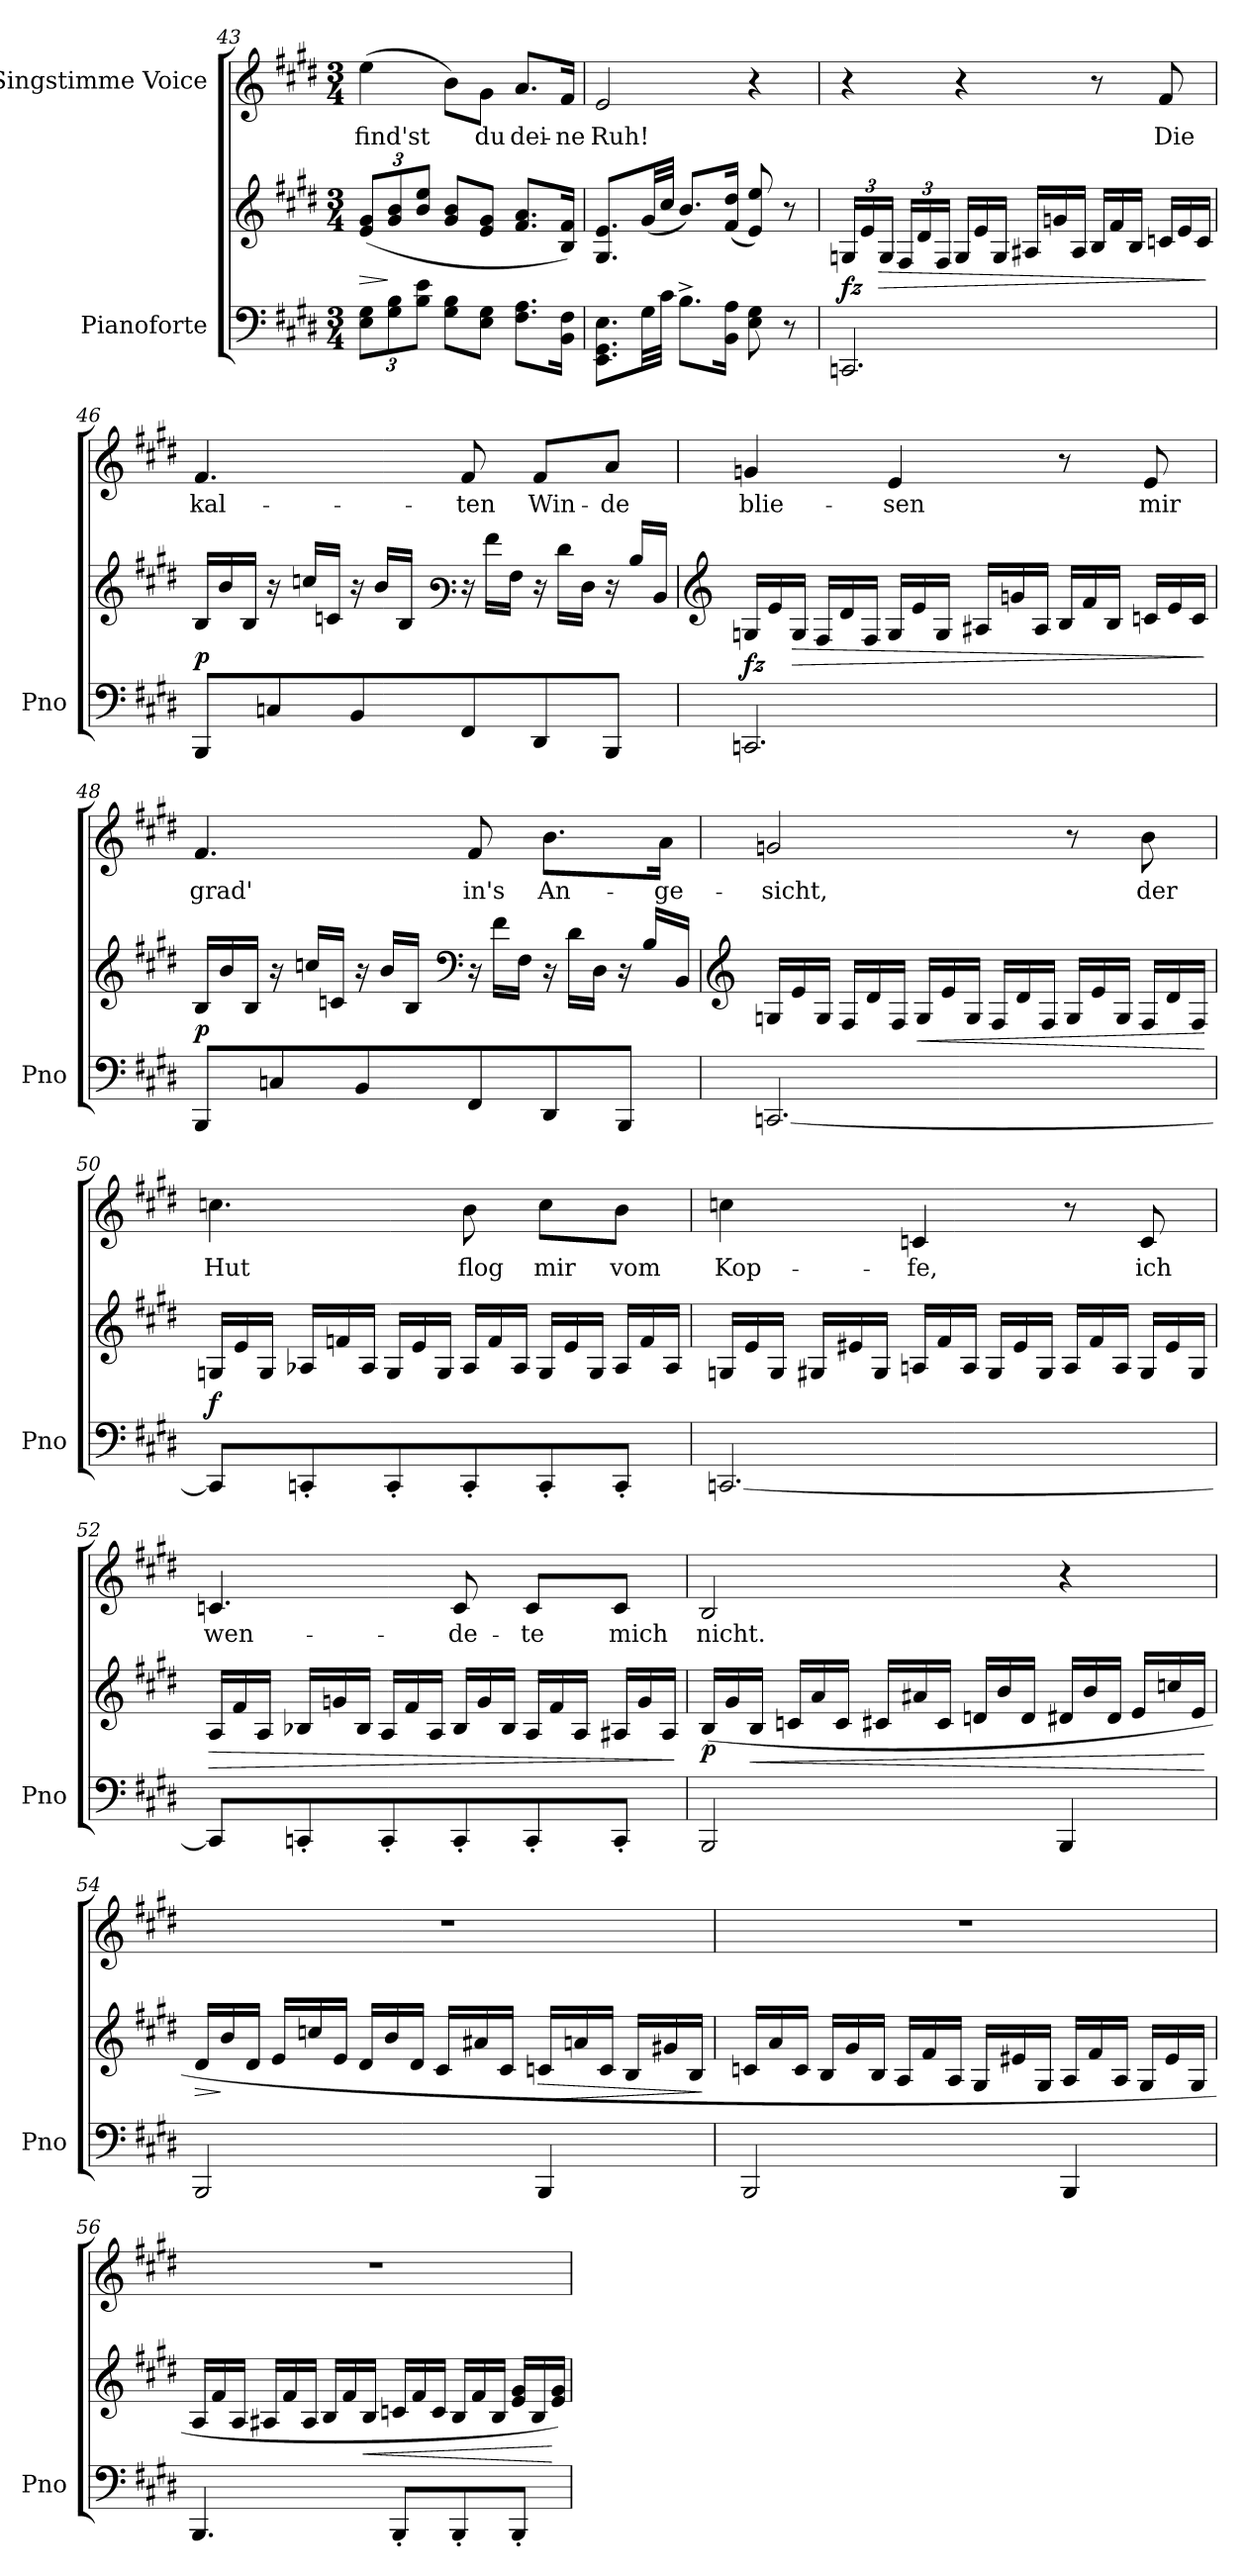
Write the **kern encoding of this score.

**kern	**kern	**dynam	**kern	**text
*part2	*part2	*part2	*part1	*part1
*staff3	*staff2	*staff2/3	*staff1	*staff1
*I"Pianoforte	*	*	*I"Singstimme Voice	*
*I'Pno	*	*	*	*
!!LO:LB:g=z
*clefF4	*clefG2	*	*clefG2	*
*k[f#c#g#d#]	*k[f#c#g#d#]	*	*k[f#c#g#d#]	*
*M3/4	*M3/4	*	*M3/4	*
*Xbrackettup	*Xbrackettup	*	*	*
=43	=43	=43	=43	=43
!	!	!LO:HP:b	!	!LO:LY:b
12E\ 12G#\L	(<12e/ 12g#/L	>	(>4ee\	-find'st
12G#\ 12B\	12g#/ 12b/	]	.	.
12B\ 12e\J	12b/ 12ee/J	.	.	.
8G#\ 8B\L	8g#/ 8b/L	.	8b\L)	.
!	!	!	!	!LO:LY:b
8E\ 8G#\J	8e/ 8g#/J	.	8g#\J	du
!	!	!	!	!LO:LY:b
8.F#\ 8.A\L	8.f#/ 8.a/L	.	8.a/L	dei-
!	!	!	!	!LO:LY:b
16BB\ 16F#\Jk	16B/ 16f#/Jk)	.	16f#/Jk	-ne
=44	=44	=44	=44	=44
!	!	!	!	!LO:LY:b
8.EE\ 8.GG#\ 8.E\L	8.G#/ 8.e/L	.	2e/	Ruh!
32G#\LL	(<32g#/LL	.	.	.
32c#\JJJ	32cc#/JJJ	.	.	.
8.B^\L	8.b/L)	.	.	.
16BB\ 16A\Jk	(<16f#/ 16dd#/Jk	.	.	.
8E\ 8G#\	8e/ 8ee/)	.	4r	.
8r	8r	.	.	.
=45	=45	=45	=45	=45
!	!	!LO:DY:a=2	!	!
2.CCn/	24Gn/LL	fz	4r	.
.	24e/	.	.	.
!	!	!LO:HP:b	!	!
.	24G/JJ	>	.	.
.	24F#/LL	.	.	.
.	24d#/	.	.	.
.	24F#/JJ	.	.	.
*	*Xtuplet	*	*	*
.	24G/LL	.	4r	.
.	24e/	.	.	.
.	24G/JJ	.	.	.
.	24A#X/LL	.	.	.
.	24gn/	.	.	.
.	24A#/JJ	.	.	.
.	24B/LL	.	8r	.
.	24f#/	.	.	.
.	24B/JJ	.	.	.
!	!	!	!	!LO:LY:b
.	24cn/LL	.	8f#/	Die
.	24e/	.	.	.
.	24c/JJ	.	.	.
.	.	]	.	.
!!LO:LB:g=z
=46	=46	=46	=46	=46
!	!	!LO:DY:a=2	!	!LO:LY:b
8BBB/L	24B/LL	p	4.f#/	kal-
.	24b/	.	.	.
.	24B/JJ	.	.	.
8Cn/	24r	.	.	.
.	24ccn/LL	.	.	.
.	24cn/JJ	.	.	.
8BB/	24r	.	.	.
.	24b/LL	.	.	.
.	24B/JJ	.	.	.
*	*clefF3	*	*	*
!	!	!	!	!LO:LY:b
8FF#/	24r	.	8f#/	-ten
.	24a\LL	.	.	.
.	24A\JJ	.	.	.
!	!	!	!	!LO:LY:b
8DD#/	24r	.	8f#/L	Win-
.	24f#\LL	.	.	.
.	24F#\JJ	.	.	.
!	!	!	!	!LO:LY:b
8BBB/J	24r	.	8a/J	-de
.	24d#/LL	.	.	.
.	24D#/JJ	.	.	.
=47	=47	=47	=47	=47
*	*clefG2	*	*	*
!	!	!LO:DY:a=2	!	!LO:LY:b
2.CCn/	24Gn/LL	fz	4gn/	blie-
.	24e/	.	.	.
!	!	!LO:HP:b	!	!
.	24G/JJ	>	.	.
.	24F#/LL	.	.	.
.	24d#/	.	.	.
.	24F#/JJ	.	.	.
!	!	!	!	!LO:LY:b
.	24G/LL	.	4e/	-sen
.	24e/	.	.	.
.	24G/JJ	.	.	.
.	24A#X/LL	.	.	.
.	24gn/	.	.	.
.	24A#/JJ	.	.	.
.	24B/LL	.	8r	.
.	24f#/	.	.	.
.	24B/JJ	.	.	.
!	!	!	!	!LO:LY:b
.	24cn/LL	.	8e/	mir
.	24e/	.	.	.
.	24c/JJ	.	.	.
.	.	]	.	.
!!LO:LB:g=z
=48	=48	=48	=48	=48
!	!	!LO:DY:a=2	!	!LO:LY:b
8BBB/L	24B/LL	p	4.f#/	grad'
.	24b/	.	.	.
.	24B/JJ	.	.	.
8Cn/	24r	.	.	.
.	24ccn/LL	.	.	.
.	24cn/JJ	.	.	.
8BB/	24r	.	.	.
.	24b/LL	.	.	.
.	24B/JJ	.	.	.
*	*clefF4	*	*	*
!	!	!	!	!LO:LY:b
8FF#/	24r	.	8f#/	in's
.	24f#\LL	.	.	.
.	24F#\JJ	.	.	.
!	!	!	!	!LO:LY:b
8DD#/	24r	.	8.b\L	An-
.	24d#\LL	.	.	.
.	24D#\JJ	.	.	.
8BBB/J	24r	.	.	.
.	24B/LL	.	.	.
!	!	!	!	!LO:LY:b
.	.	.	16a\Jk	-ge-
.	24BB/JJ	.	.	.
=49	=49	=49	=49	=49
*	*clefG2	*	*	*
!	!	!	!	!LO:LY:b
[2.CCn/	24Gn/LL	.	2gn/	-sicht,
.	24e/	.	.	.
.	24G/JJ	.	.	.
.	24F#/LL	.	.	.
.	24d#/	.	.	.
.	24F#/JJ	.	.	.
!	!	!LO:HP:b	!	!
.	24G/LL	<	.	.
.	24e/	.	.	.
.	24G/JJ	.	.	.
.	24F#/LL	.	.	.
.	24d#/	.	.	.
.	24F#/JJ	.	.	.
.	24G/LL	.	8r	.
.	24e/	.	.	.
.	24G/JJ	.	.	.
!	!	!	!	!LO:LY:b
.	24F#/LL	.	8b\	der
.	24d#/	.	.	.
.	24F#/JJ	.	.	.
.	.	[	.	.
!!LO:PB:g=z
=50	=50	=50	=50	=50
!	!	!LO:DY:a=2	!	!LO:LY:b
8CC/L]	24Gn/LL	f	4.ccn\	Hut
.	24e/	.	.	.
.	24G/JJ	.	.	.
8CCn'/	24A-X/LL	.	.	.
.	24fn/	.	.	.
.	24A-/JJ	.	.	.
8CC'/	24G/LL	.	.	.
.	24e/	.	.	.
.	24G/JJ	.	.	.
!	!	!	!	!LO:LY:b
8CC'/	24A-/LL	.	8b\	flog
.	24f/	.	.	.
.	24A-/JJ	.	.	.
!	!	!	!	!LO:LY:b
8CC'/	24G/LL	.	8cc\L	mir
.	24e/	.	.	.
.	24G/JJ	.	.	.
!	!	!	!	!LO:LY:b
8CC'/J	24A-/LL	.	8b\J	vom
.	24f/	.	.	.
.	24A-/JJ	.	.	.
!!LO:PB:g=z
=51	=51	=51	=51	=51
!	!	!	!	!LO:LY:b
[2.CCn/	24Gn/LL	.	4ccn\	Kop-
.	24e/	.	.	.
.	24G/JJ	.	.	.
.	24G#X/LL	.	.	.
.	24e#X/	.	.	.
.	24G#/JJ	.	.	.
!	!	!	!	!LO:LY:b
.	24An/LL	.	4cn/	-fe,
.	24f#/	.	.	.
.	24A/JJ	.	.	.
.	24G#/LL	.	.	.
.	24e#/	.	.	.
.	24G#/JJ	.	.	.
.	24A/LL	.	8r	.
.	24f#/	.	.	.
.	24A/JJ	.	.	.
!	!	!	!	!LO:LY:b
.	24G#/LL	.	8c/	ich
.	24e#/	.	.	.
.	24G#/JJ	.	.	.
=52	=52	=52	=52	=52
!	!	!LO:HP:b	!	!LO:LY:b
8CC/L]	24A/LL	>	4.cn/	wen-
.	24f#/	.	.	.
.	24A/JJ	.	.	.
8CCn'/	24B-X/LL	.	.	.
.	24gn/	.	.	.
.	24B-/JJ	.	.	.
8CC'/	24A/LL	.	.	.
.	24f#/	.	.	.
.	24A/JJ	.	.	.
!	!	!	!	!LO:LY:b
8CC'/	24B-/LL	.	8c/	-de-
.	24g/	.	.	.
.	24B-/JJ	.	.	.
!	!	!	!	!LO:LY:b
8CC'/	24A/LL	.	8c/L	-te
.	24f#/	.	.	.
.	24A/JJ	.	.	.
!	!	!	!	!LO:LY:b
8CC'/J	24A#X/LL	.	8c/J	mich
.	24g/	.	.	.
.	24A#/JJ	.	.	.
.	.	]	.	.
!!LO:LB:g=z
=53	=53	=53	=53	=53
!	!	!LO:DY:b	!	!LO:LY:b
2BBB/	(>24B/LL	p	2B/	nicht.
.	24g#/	.	.	.
!	!	!LO:HP:b	!	!
.	24B/JJ	<	.	.
.	24cn/LL	.	.	.
.	24a/	.	.	.
.	24c/JJ	.	.	.
.	24c#X/LL	.	.	.
.	24a#X/	.	.	.
.	24c#/JJ	.	.	.
.	24dn/LL	.	.	.
.	24b/	.	.	.
.	24d/JJ	.	.	.
4BBB/	24d#X/LL	.	4r	.
.	24b/	.	.	.
.	24d#/JJ	.	.	.
.	24e/LL	.	.	.
.	24ccn/	.	.	.
.	24e/JJ	.	.	.
.	.	[	.	.
=54	=54	=54	=54	=54
!	!	!LO:HP:b	!	!
2BBB/	24d#/LL	>	2.r	.
.	24b/	]	.	.
.	24d#/JJ	.	.	.
.	24e/LL	.	.	.
.	24ccn/	.	.	.
.	24e/JJ	.	.	.
.	24d#/LL	.	.	.
.	24b/	.	.	.
.	24d#/JJ	.	.	.
.	24c#/LL	.	.	.
.	24a#X/	.	.	.
.	24c#/JJ	.	.	.
!	!	!LO:HP:b	!	!
4BBB/	24cn/LL	>	.	.
.	24an/	.	.	.
.	24c/JJ	.	.	.
.	24B/LL	.	.	.
.	24g#X/	.	.	.
.	24B/JJ	.	.	.
.	.	]	.	.
!!LO:LB:g=z
=55	=55	=55	=55	=55
2BBB/	24cn/LL	.	2.r	.
.	24a/	.	.	.
.	24c/JJ	.	.	.
.	24B/LL	.	.	.
.	24g#/	.	.	.
.	24B/JJ	.	.	.
.	24A/LL	.	.	.
.	24f#/	.	.	.
.	24A/JJ	.	.	.
.	24G#/LL	.	.	.
.	24e#X/	.	.	.
.	24G#/JJ	.	.	.
4BBB/	24A/LL	.	.	.
.	24f#/	.	.	.
.	24A/JJ	.	.	.
.	24G#/LL	.	.	.
.	24e#/	.	.	.
.	24G#/JJ	.	.	.
=56	=56	=56	=56	=56
4.BBB/	24A/LL	.	2.r	.
.	24f#/	.	.	.
.	24A/JJ	.	.	.
.	24A#X/LL	.	.	.
.	24f#/	.	.	.
.	24A#/JJ	.	.	.
.	24B/LL	.	.	.
.	24f#/	.	.	.
!	!	!LO:HP:b	!	!
.	24B/JJ	<	.	.
8BBB'/L	24cn/LL	.	.	.
.	24f#/	.	.	.
.	24c/JJ	.	.	.
8BBB'/	24B/LL	.	.	.
.	24f#/	.	.	.
.	24B/JJ	.	.	.
8BBB'/J	24e/ 24g#/LL	.	.	.
.	24B/	.	.	.
.	24e/ 24g#/JJ)	[	.	.
=	=	=	=	=
*-	*-	*-	*-	*-
